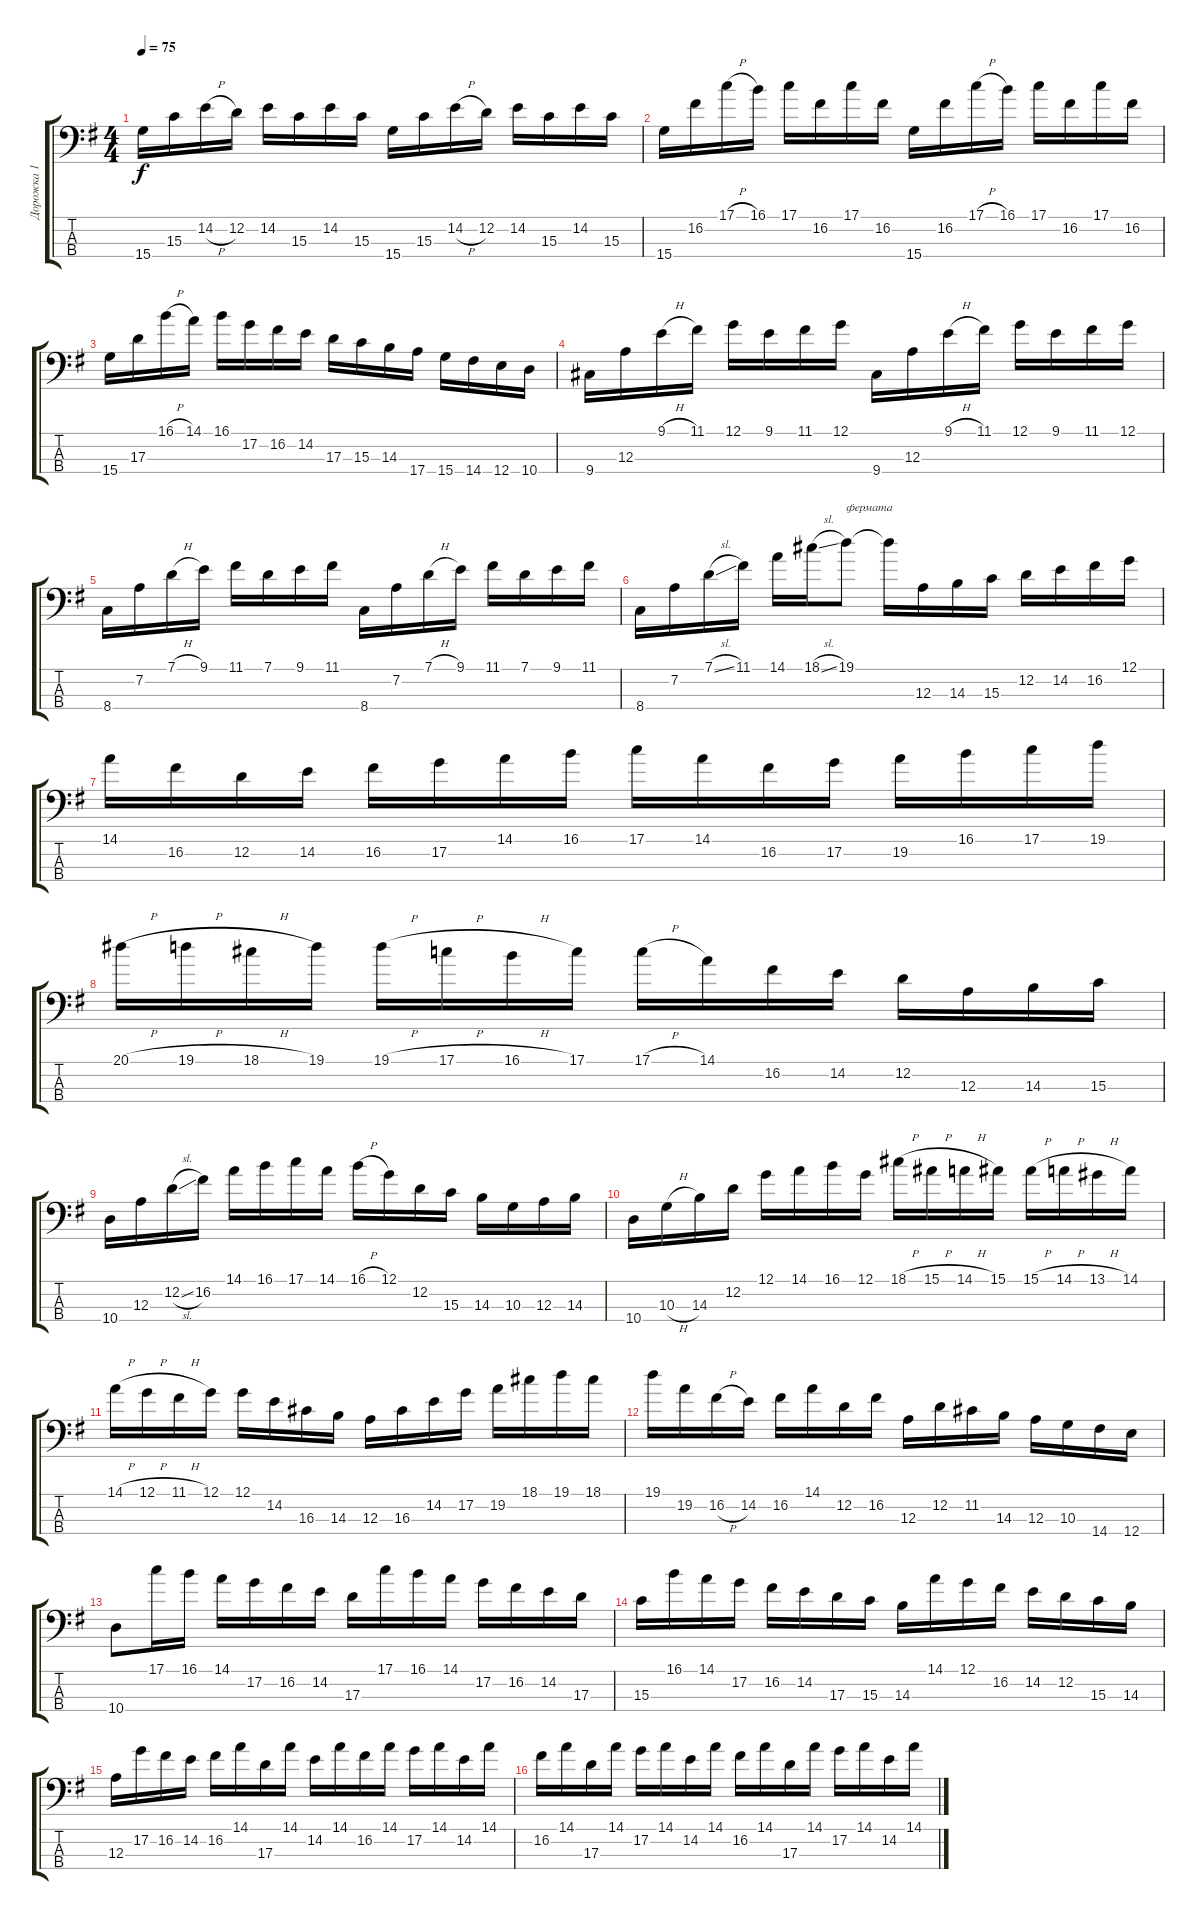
\track ("Дорожка 1" "Дорожка 1") {instrument electricbassfinger}
\staff {score tabs}
\tuning (G2 D2 A1 E1) {hide}
\ts (4 4)
\tempo 75
\clef f4
\ks g
15.4.16{dy f} 15.3.16 14.2{h}.16 12.2.16 14.2.16 15.3.16 14.2.16 15.3.16 15.4.16 15.3.16 14.2{h}.16 12.2.16 14.2.16 15.3.16 14.2.16 15.3.16 |
15.4.16 16.2.16 17.1{h}.16 16.1.16 17.1.16 16.2.16 17.1.16 16.2.16 15.4.16 16.2.16 17.1{h}.16 16.1.16 17.1.16 16.2.16 17.1.16 16.2.16 |
15.4.16 17.3.16 16.1{h}.16 14.1.16 16.1.16 17.2.16 16.2.16 14.2.16 17.3.16 15.3.16 14.3.16 17.4.16 15.4.16 14.4.16 12.4.16 10.4.16 |
9.4.16 12.3.16 9.1{h}.16 11.1.16 12.1.16 9.1.16 11.1.16 12.1.16 9.4.16 12.3.16 9.1{h}.16 11.1.16 12.1.16 9.1.16 11.1.16 12.1.16 |
8.4.16 7.2.16 7.1{h}.16 9.1.16 11.1.16 7.1.16 9.1.16 11.1.16 8.4.16 7.2.16 7.1{h}.16 9.1.16 11.1.16 7.1.16 9.1.16 11.1.16 |
8.4.16 7.2.16 7.1{sl}.16 11.1.16 14.1.16 18.1{sl}.16 19.1.8{txt "фермата"} 19.1{t}.16 12.3.16 14.3.16 15.3.16 12.2.16 14.2.16 16.2.16 12.1.16 |
14.1.16 16.2.16 12.2.16 14.2.16 16.2.16 17.2.16 14.1.16 16.1.16 17.1.16 14.1.16 16.2.16 17.2.16 19.2.16 16.1.16 17.1.16 19.1.16 |
20.1{h}.16 19.1{h}.16 18.1{h}.16 19.1.16 19.1{h}.16 17.1{h}.16 16.1{h}.16 17.1.16 17.1{h}.16 14.1.16 16.2.16 14.2.16 12.2.16 12.3.16 14.3.16 15.3.16 |
10.4.16 12.3.16 12.2{sl}.16 16.2.16 14.1.16 16.1.16 17.1.16 14.1.16 16.1{h}.16 12.1.16 12.2.16 15.3.16 14.3.16 10.3.16 12.3.16 14.3.16 |
10.4.16 10.3{h}.16 14.3.16 12.2.16 12.1.16 14.1.16 16.1.16 12.1.16 18.1{h}.16 15.1{h}.16 14.1{h}.16 15.1.16 15.1{h}.16 14.1{h}.16 13.1{h}.16 14.1.16 |
14.1{h}.16 12.1{h}.16 11.1{h}.16 12.1.16 12.1.16 14.2.16 16.3.16 14.3.16 12.3.16 16.3.16 14.2.16 17.2.16 19.2.16 18.1.16 19.1.16 18.1.16 |
19.1.16 19.2.16 16.2{h}.16 14.2.16 16.2.16 14.1.16 12.2.16 16.2.16 12.3.16 12.2.16 11.2.16 14.3.16 12.3.16 10.3.16 14.4.16 12.4.16 |
10.4.8 17.1.16 16.1.16 14.1.16 17.2.16 16.2.16 14.2.16 17.3.16 17.1.16 16.1.16 14.1.16 17.2.16 16.2.16 14.2.16 17.3.16 |
15.3.16 16.1.16 14.1.16 17.2.16 16.2.16 14.2.16 17.3.16 15.3.16 14.3.16 14.1.16 12.1.16 16.2.16 14.2.16 12.2.16 15.3.16 14.3.16 |
12.3.16 17.2.16 16.2.16 14.2.16 16.2.16 14.1.16 17.3.16 14.1.16 14.2.16 14.1.16 16.2.16 14.1.16 17.2.16 14.1.16 14.2.16 14.1.16 |
16.2.16 14.1.16 17.3.16 14.1.16 17.2.16 14.1.16 14.2.16 14.1.16 16.2.16 14.1.16 17.3.16 14.1.16 17.2.16 14.1.16 14.2.16 14.1.16
